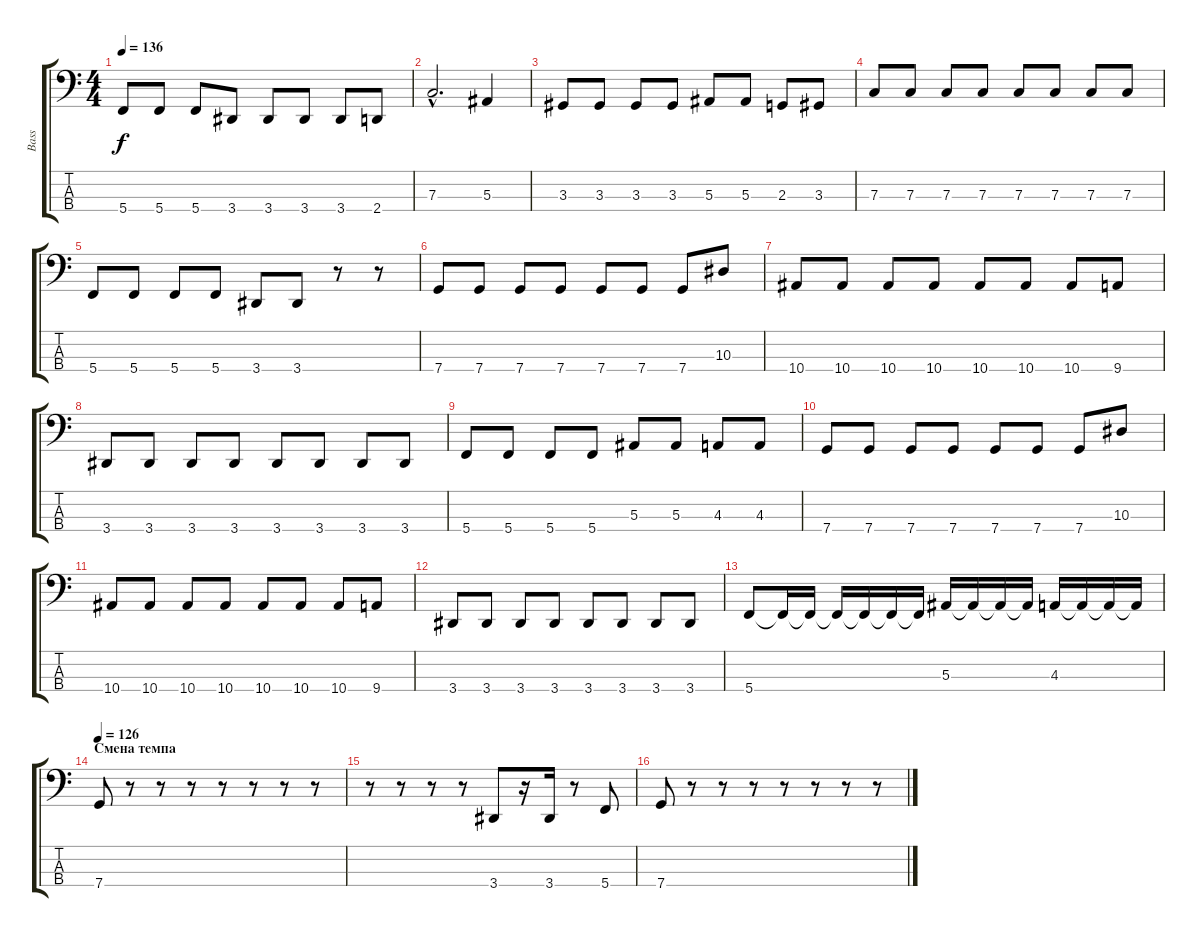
\track ("Bass" "Bass") {instrument electricbasspick}
\staff {score tabs}
\tuning (Eb2 Bb1 F1 C1) {hide}
\ts (4 4)
\tempo 136
\clef f4
\ks c
5.4.8{dy f} 5.4.8 5.4.8 3.4.8 3.4.8 3.4.8 3.4.8 2.4.8 |
7.3{hac}.2{d} 5.3.4 |
3.3.8 3.3.8 3.3.8 3.3.8 5.3.8 5.3.8 2.3.8 3.3.8 |
7.3.8 7.3.8 7.3.8 7.3.8 7.3.8 7.3.8 7.3.8 7.3.8 |
5.4.8 5.4.8 5.4.8 5.4.8 3.4.8 3.4.8 r.8 r.8 |
7.4.8 7.4.8 7.4.8 7.4.8 7.4.8 7.4.8 7.4.8 10.3.8 |
10.4.8 10.4.8 10.4.8 10.4.8 10.4.8 10.4.8 10.4.8 9.4.8 |
3.4.8 3.4.8 3.4.8 3.4.8 3.4.8 3.4.8 3.4.8 3.4.8 |
5.4.8 5.4.8 5.4.8 5.4.8 5.3.8 5.3.8 4.3.8 4.3.8 |
7.4.8 7.4.8 7.4.8 7.4.8 7.4.8 7.4.8 7.4.8 10.3.8 |
10.4.8 10.4.8 10.4.8 10.4.8 10.4.8 10.4.8 10.4.8 9.4.8 |
3.4.8 3.4.8 3.4.8 3.4.8 3.4.8 3.4.8 3.4.8 3.4.8 |
5.4.8 5.4{t}.16 5.4{t}.16 5.4{t}.16 5.4{t}.16 5.4{t}.16 5.4{t}.16 5.3.16 5.3{t}.16 5.3{t}.16 5.3{t}.16 4.3.16 4.3{t}.16 4.3{t}.16 4.3{t}.16 |
\section ("" "Смена темпа")
\tempo 126
7.4.8 r.8 r.8 r.8 r.8 r.8 r.8 r.8 |
r.8 r.8 r.8 r.8 3.4.8 r.16 3.4.16 r.8 5.4.8 |
7.4.8 r.8 r.8 r.8 r.8 r.8 r.8 r.8
